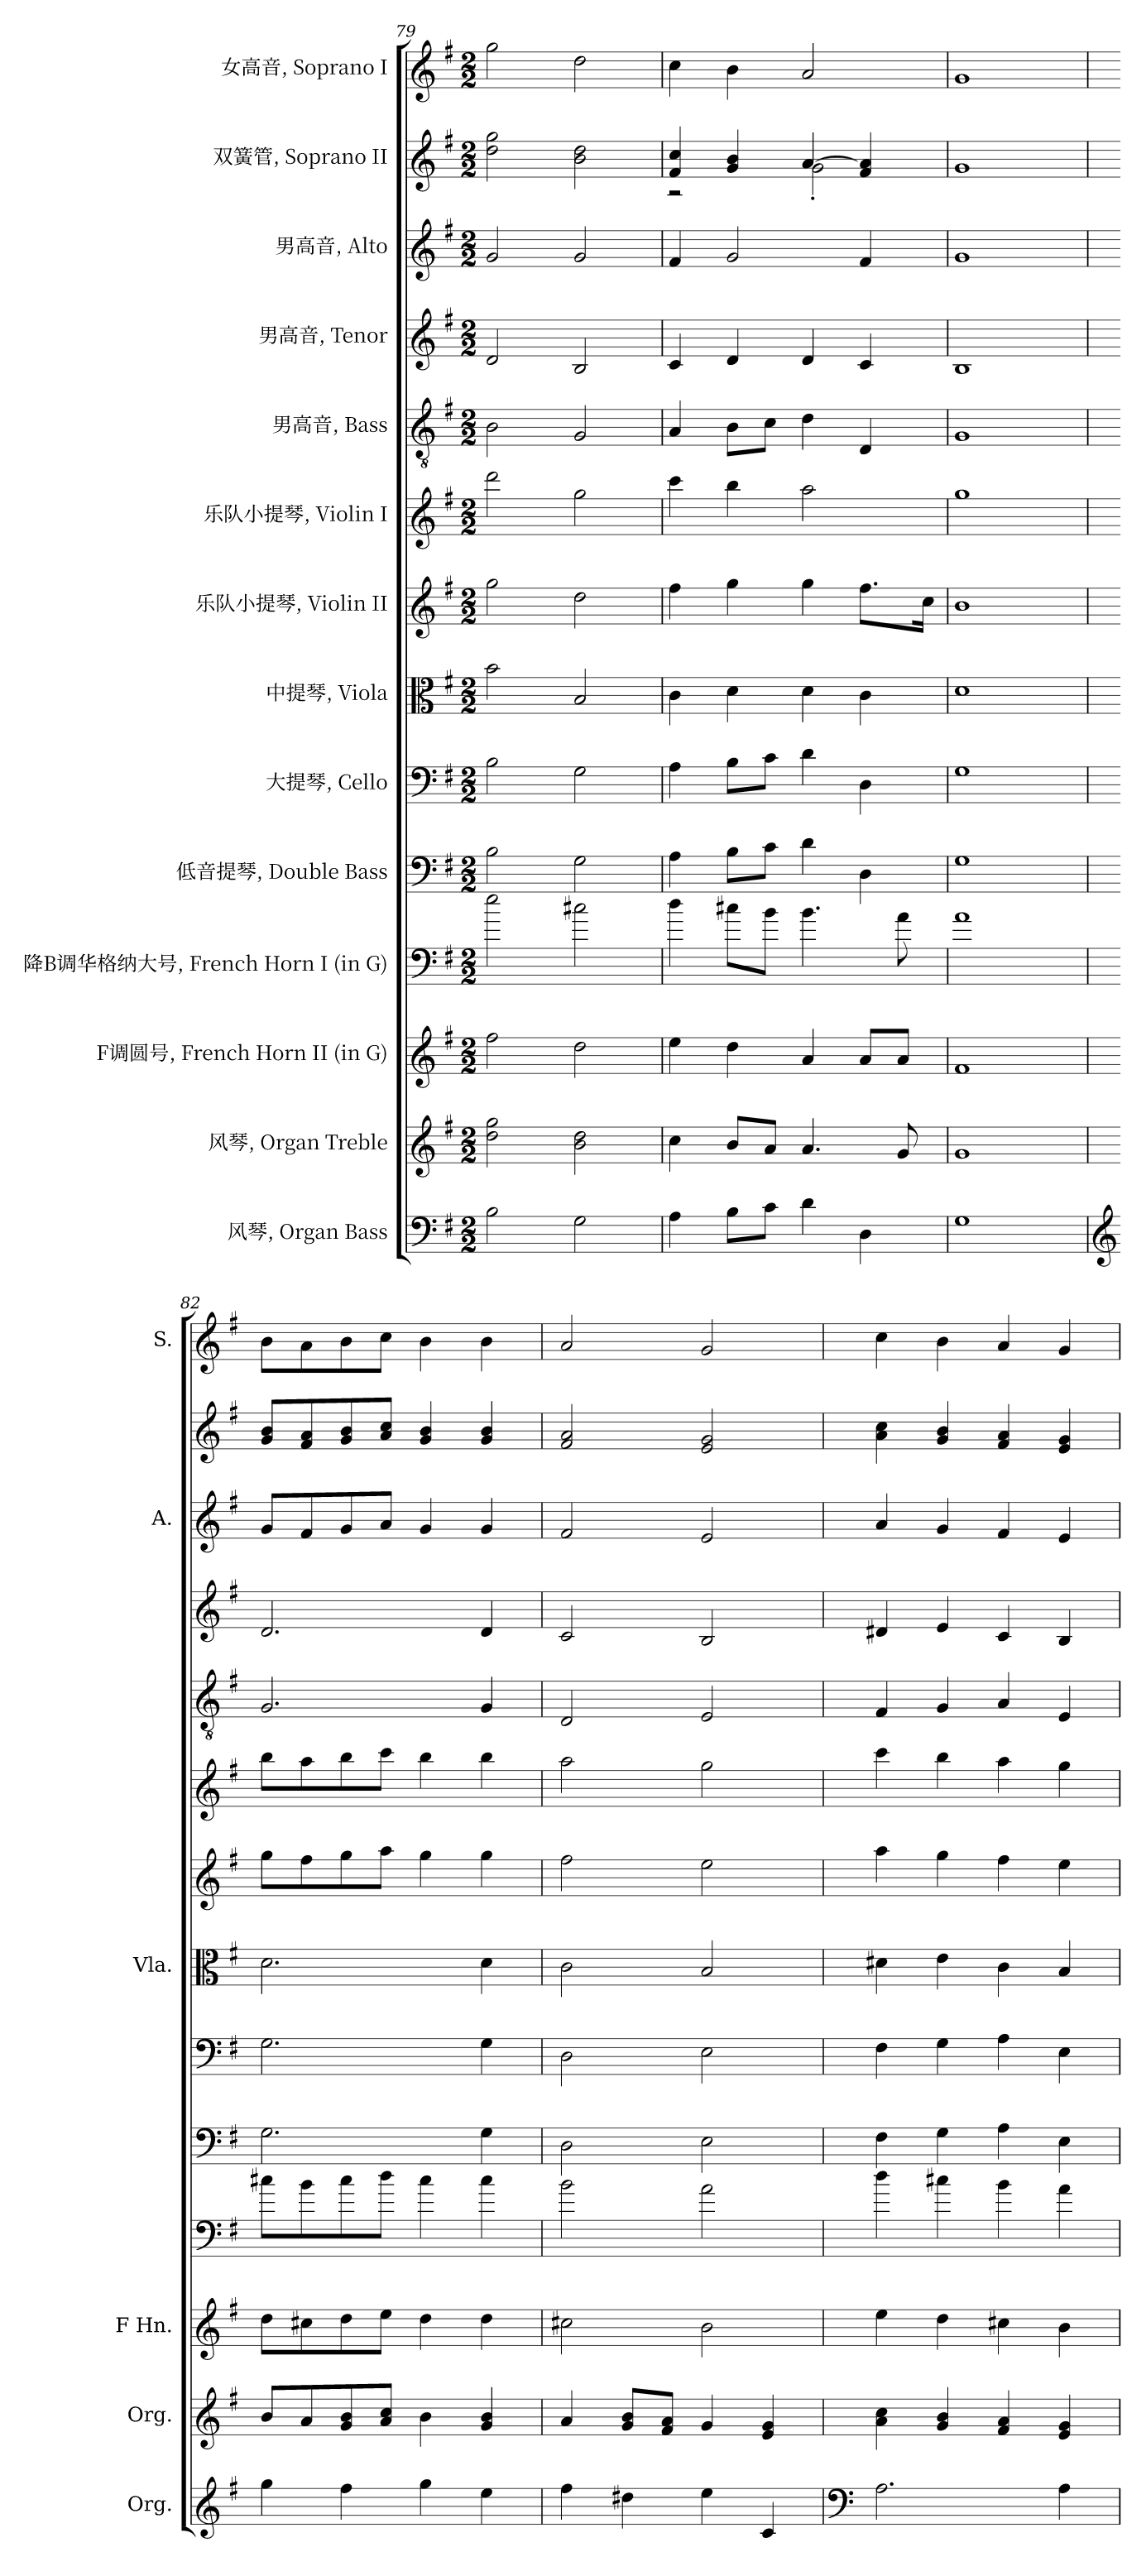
**kern	**kern	**kern	**kern	**kern	**kern	**kern	**kern	**kern	**kern	**kern	**kern	**kern	**kern
*part14	*part13	*part12	*part11	*part10	*part9	*part8	*part7	*part6	*part5	*part4	*part3	*part2	*part1
*staff14	*staff13	*staff12	*staff11	*staff10	*staff9	*staff8	*staff7	*staff6	*staff5	*staff4	*staff3	*staff2	*staff1
*I"风琴, Organ Bass	*I"风琴, Organ Treble	*I"F调圆号, French Horn II (in G)	*I"降B调华格纳大号, French Horn I (in G)	*I"低音提琴, Double Bass	*I"大提琴, Cello	*I"中提琴, Viola	*I"乐队小提琴, Violin II	*I"乐队小提琴, Violin I	*I"男高音, Bass	*I"男高音, Tenor	*I"男高音, Alto	*I"双簧管, Soprano II	*I"女高音, Soprano I
*I'Org.	*I'Org.	*I'F Hn.	*	*	*	*I'Vla.	*	*	*	*	*I'A.	*	*I'S.
*clefF4	*clefG2	*clefG2	*clefF4	*clefF4	*clefF4	*clefC3	*clefG2	*clefG2	*clefGv2	*clefG2	*clefG2	*clefG2	*clefG2
*	*	*ITrd4c7	*ITrd1c2	*ITrd7c12	*	*	*	*	*	*	*	*	*
*k[f#]	*k[f#]	*k[]	*k[b-]	*k[f#]	*k[f#]	*k[f#]	*k[f#]	*k[f#]	*k[f#]	*k[f#]	*k[f#]	*k[f#]	*k[f#]
*M2/2	*M2/2	*M2/2	*M2/2	*M2/2	*M2/2	*M2/2	*M2/2	*M2/2	*M2/2	*M2/2	*M2/2	*M2/2	*M2/2
=79	=79	=79	=79	=79	=79	=79	=79	=79	=79	=79	=79	=79	=79
2B\	2dd\ 2gg\	2b\	2dd\	2BB\	2B\	2b\	2gg\	2ddd\	2B\	2d/	2g/	2dd\ 2gg\	2gg\
2G\	2b\ 2dd\	2g\	2bn\	2GG\	2G\	2B/	2dd\	2gg\	2G/	2B/	2g/	2b\ 2dd\	2dd\
=80	=80	=80	=80	=80	=80	=80	=80	=80	=80	=80	=80	=80	=80
*	*	*	*	*	*	*	*	*	*	*	*	*^	*
4A\	4cc\	4a\	4cc\	4AA\	4A\	4c\	4ff#\	4ccc\	4A/	4c/	4f#/	4f#/ 4cc/	2r	4cc\
8B\L	8b/L	4g\	8bn\L	8BB\L	8B\L	4d\	4gg\	4bb\	8B\L	4d/	2g/	4g/ 4b/	.	4b\
8c\J	8a/J	.	8a\J	8C\J	8c\J	.	.	.	8c\J	.	.	.	.	.
4d\	4.a/	4d/	4.a\	4D\	4d\	4d\	4gg\	2aa\	4d\	4d/	.	[4a/	2g'\	2a/
4D\	.	8d/L	.	4DD\	4D\	4c\	8.ff#\L	.	4D/	4c/	4f#/	4f#/ 4a/]	.	.
.	8g/	8d/J	8g\	.	.	.	.	.	.	.	.	.	.	.
.	.	.	.	.	.	.	16cc\Jk	.	.	.	.	.	.	.
*	*	*	*	*	*	*	*	*	*	*	*	*v	*v	*
=81	=81	=81	=81	=81	=81	=81	=81	=81	=81	=81	=81	=81	=81
1G	1g	1B	1g	1GG	1G	1d	1b	1gg	1G	1B	1g	1g	1g
=82	=82	=82	=82	=82	=82	=82	=82	=82	=82	=82	=82	=82	=82
*clefG2	*	*	*	*	*	*	*	*	*	*	*	*	*
4gg\	8b/L	8g\L	8bn\L	2.GG\	2.G\	2.d\	8gg\L	8bb\L	2.G/	2.d/	8g/L	8g/ 8b/L	8b\L
.	8a/	8f#X\	8a\	.	.	.	8ff#\	8aa\	.	.	8f#/	8f#/ 8a/	8a\
4ff#\	8g/ 8b/	8g\	8b\	.	.	.	8gg\	8bb\	.	.	8g/	8g/ 8b/	8b\
.	8a/ 8cc/J	8a\J	8cc\J	.	.	.	8aa\J	8ccc\J	.	.	8a/J	8a/ 8cc/J	8cc\J
4gg\	4b\	4g\	4b\	.	.	.	4gg\	4bb\	.	.	4g/	4g/ 4b/	4b\
4ee\	4g/ 4b/	4g\	4b\	4GG\	4G\	4d\	4gg\	4bb\	4G/	4d/	4g/	4g/ 4b/	4b\
!!LO:PB:g=z
=83	=83	=83	=83	=83	=83	=83	=83	=83	=83	=83	=83	=83	=83
4ff#\	4a/	2f#X\	2a\	2DD\	2D\	2c\	2ff#\	2aa\	2D/	2c/	2f#/	2f#/ 2a/	2a/
4dd#X\	8g/ 8b/L	.	.	.	.	.	.	.	.	.	.	.	.
.	8f#/ 8a/J	.	.	.	.	.	.	.	.	.	.	.	.
4ee\	4g/	2e\	2g\	2EE\	2E\	2B/	2ee\	2gg\	2E/	2B/	2e/	2e/ 2g/	2g/
4c/	4e/ 4g/	.	.	.	.	.	.	.	.	.	.	.	.
=84	=84	=84	=84	=84	=84	=84	=84	=84	=84	=84	=84	=84	=84
*clefF4	*	*	*	*	*	*	*	*	*	*	*	*	*
2.A\	4a\ 4cc\	4a\	4cc\	4FF#\	4F#\	4d#X\	4aa\	4ccc\	4F#/	4d#X/	4a/	4a\ 4cc\	4cc\
.	4g/ 4b/	4g\	4bn\	4GG\	4G\	4e\	4gg\	4bb\	4G/	4e/	4g/	4g/ 4b/	4b\
.	4f#/ 4a/	4f#X\	4a\	4AA\	4A\	4c\	4ff#\	4aa\	4A/	4c/	4f#/	4f#/ 4a/	4a/
4A\	4e/ 4g/	4e\	4g\	4EE\	4E\	4B/	4ee\	4gg\	4E/	4B/	4e/	4e/ 4g/	4g/
=	=	=	=	=	=	=	=	=	=	=	=	=	=
*-	*-	*-	*-	*-	*-	*-	*-	*-	*-	*-	*-	*-	*-
